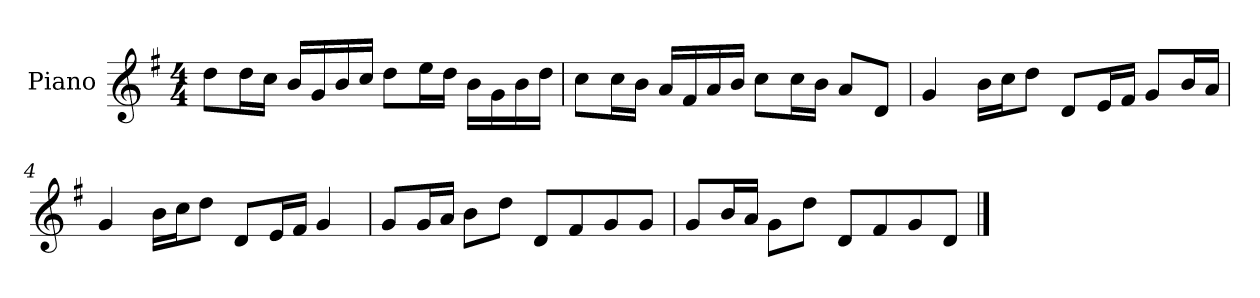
**kern
*part1
*staff1
*I"Piano
*I'P-no
*clefG2
*k[f#]
*M4/4
*MM90
=1
8dd\L
16dd\L
16cc\JJ
16b/LL
16g/
16b/
16cc/JJ
8dd\L
16ee\L
16dd\JJ
16b\LL
16g\
16b\
16dd\JJ
=2
8cc\L
16cc\L
16b\JJ
16a/LL
16f#/
16a/
16b/JJ
8cc\L
16cc\L
16b\JJ
8a/L
8d/J
=3
4g/
16b\LL
16cc\J
8dd\J
8d/L
16e/L
16f#/JJ
8g/L
16b/L
16a/JJ
!!LO:LB:g=z
=4
4g/
16b\LL
16cc\J
8dd\J
8d/L
16e/L
16f#/JJ
4g/
=5
8g/L
16g/L
16a/JJ
8b\L
8dd\J
8d/L
8f#/
8g/
8g/J
=6
8g/L
16b/L
16a/JJ
8g\L
8dd\J
8d/L
8f#/
8g/
8d/J
==
*-
